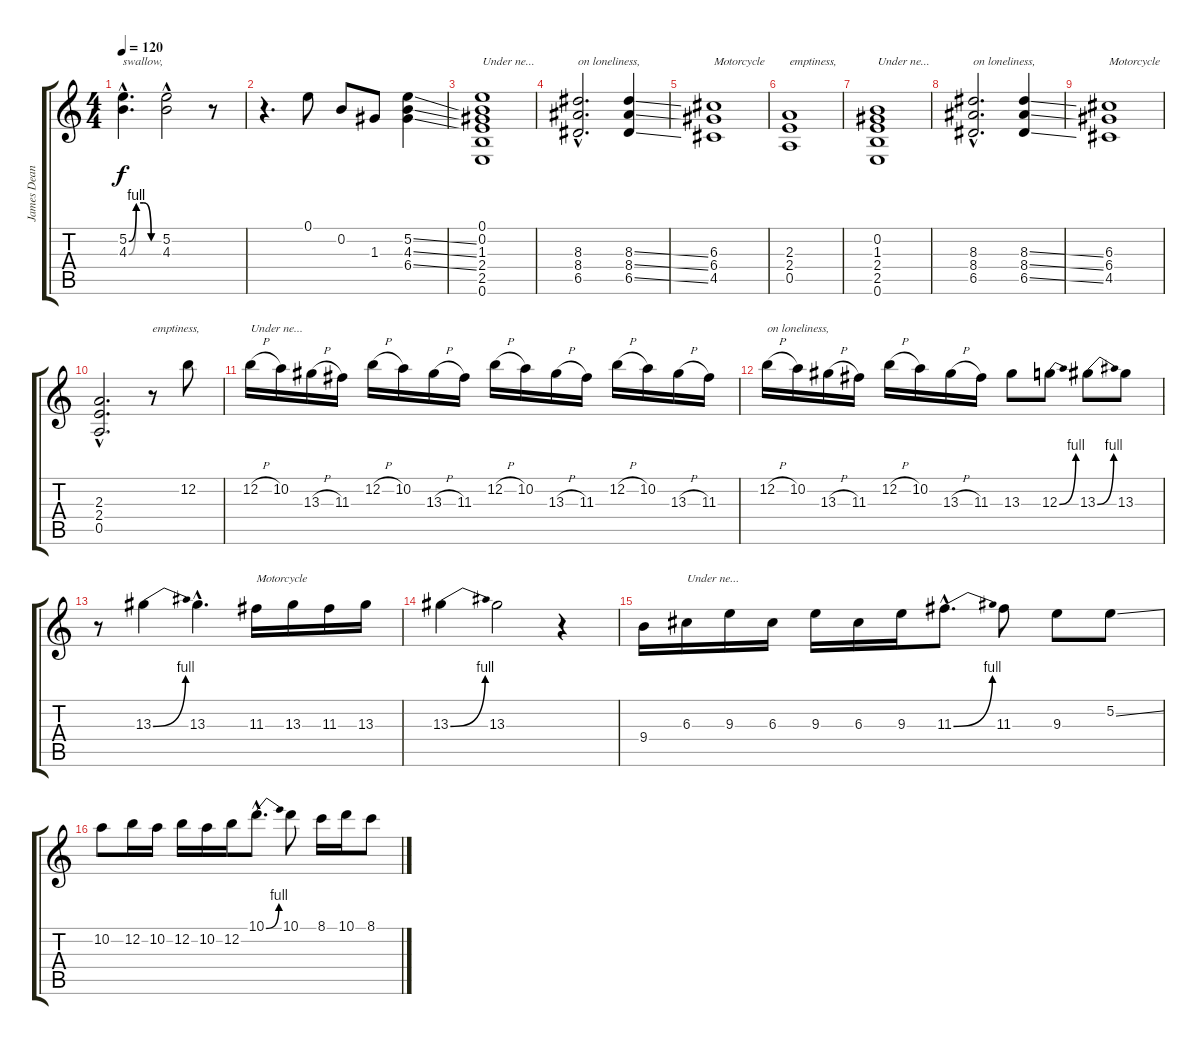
\track ("James Dean Bradfield" "James Dean") {instrument overdrivenguitar}
\staff {score tabs}
\tuning (E4 B3 G3 D3 A2 E2) {hide}
\ts (4 4)
\tempo 120
\clef g2
\ks c
(5.2{be (custom 0 0 15 4 30 4 45 0 60 0) hac} 4.3{be (custom 0 0 15 4 30 4 45 0 60 0) hac}).4{d txt "swallow," dy f} (5.2 4.3{hac}).2 r.8 |
r.4{d} 0.1.8 0.2.8 1.3.8 (5.2{ss} 4.3{ss} 6.4{ss}).4 |
(0.1 0.2 1.3 2.4 2.5 0.6).1{txt "Under ne..."} |
(8.3{hac} 8.4 6.5{hac}).2{d txt "on loneliness,"} (8.3{ss} 8.4{ss} 6.5{ss}).4 |
(6.3 6.4 4.5).1{txt "Motorcycle"} |
(2.3 2.4 0.5).1{txt "emptiness,"} |
(0.2 1.3 2.4 2.5 0.6).1{txt "Under ne..."} |
(8.3{hac} 8.4{hac} 6.5{hac}).2{d txt "on loneliness,"} (8.3{ss} 8.4{ss} 6.5{ss}).4 |
(6.3 6.4 4.5).1{txt "Motorcycle"} |
(2.3{hac} 2.4{hac} 0.5{hac}).2{d} r.8{txt "emptiness,"} 12.2.8 |
12.2{h}.16{txt "Under ne..."} 10.2.16 13.3{h}.16 11.3.16 12.2{h}.16 10.2.16 13.3{h}.16 11.3.16 12.2{h}.16 10.2.16 13.3{h}.16 11.3.16 12.2{h}.16 10.2.16 13.3{h}.16 11.3.16 |
12.2{h}.16{txt "on loneliness,"} 10.2.16 13.3{h}.16 11.3.16 12.2{h}.16 10.2.16 13.3{h}.16 11.3.16 13.3.8 12.3{be (bend 0 0 60 4)}.8 13.3{be (bend 0 0 60 4)}.8 13.3.8 |
r.8 13.3{be (bend 0 0 60 4)}.4 13.3{hac}.4{d} 11.3.16{txt "Motorcycle"} 13.3.16 11.3.16 13.3.16 |
13.3{be (bend 0 0 60 4)}.4 13.3.2 r.4 |
9.4.16 6.3.16{txt "Under ne..."} 9.3.16 6.3.16 9.3.16 6.3.16 9.3.16 11.3{be (bend 0 0 60 4) hac}.8{d} 11.3.8 9.3.8 5.2{ss}.8 |
10.2.8 12.2.16 10.2.16 12.2.16 10.2.16 12.2.16 10.1{be (bend 0 0 60 4) hac}.8{d} 10.1.8 8.1.16 10.1.16 8.1.8
